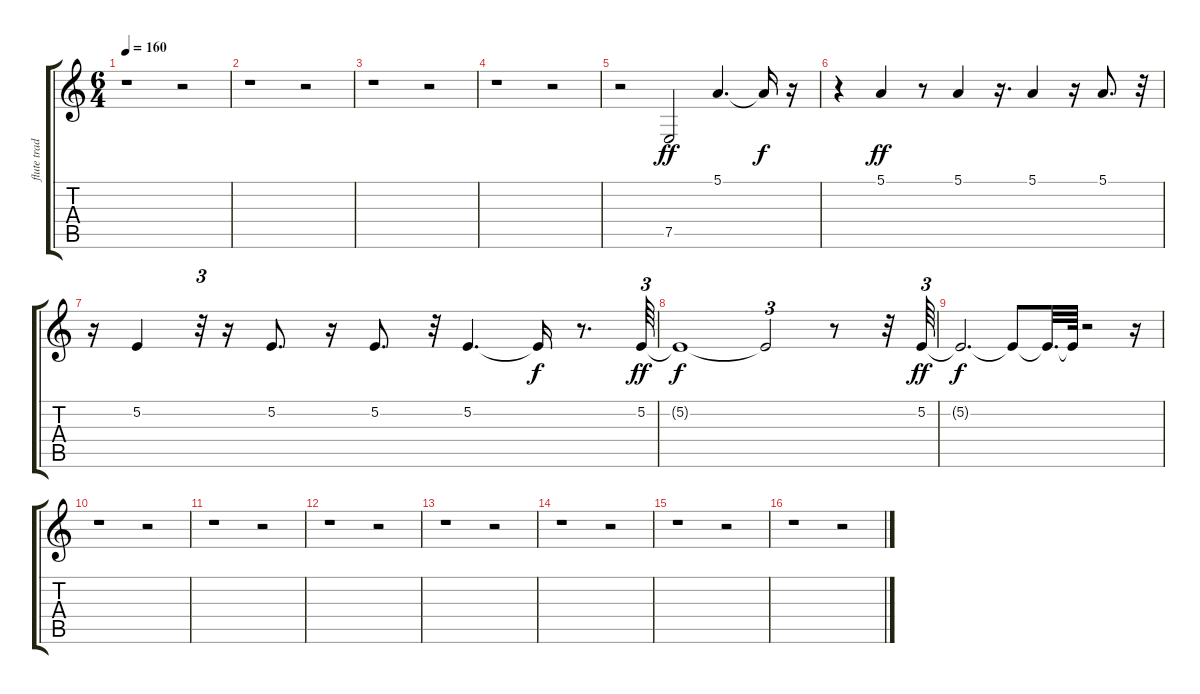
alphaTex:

\track ("flute trad" "flute trad") {instrument shakuhachi}
\staff {score tabs}
\tuning (E4 B3 G3 D3 A2 E2) {hide}
\ts (6 4)
\tempo 160
\clef g2
\ks c
r.1{dy ff instrument shakuhachi} r.2 |
r.1 r.2 |
r.1 r.2 |
r.1 r.2 |
r.2 7.5.2 5.1.4{d} 5.1{t}.16{dy f} r.16 |
r.4 5.1.4{dy ff} r.8 5.1.4 r.16{d} 5.1.4 r.16 5.1.8{d} r.32 |
r.16 5.2.4 r.32{tu (3 2)} r.16 5.2.8{d} r.16 5.2.8{d} r.32 5.2.4{d} 5.2{t}.16{dy f} r.8{d} 5.2.64{tu (3 2) dy ff} |
5.2{t}.1{dy f} 5.2{t}.2{tu (3 2)} r.8 r.32 5.2.64{tu (3 2) dy ff} |
5.2{t}.2{d dy f} 5.2{t}.8 5.2{t}.32{d} 5.2{t}.64 r.2 r.16 |
r.1 r.2 |
r.1 r.2 |
r.1 r.2 |
r.1 r.2 |
r.1 r.2 |
r.1 r.2 |
r.1 r.2
